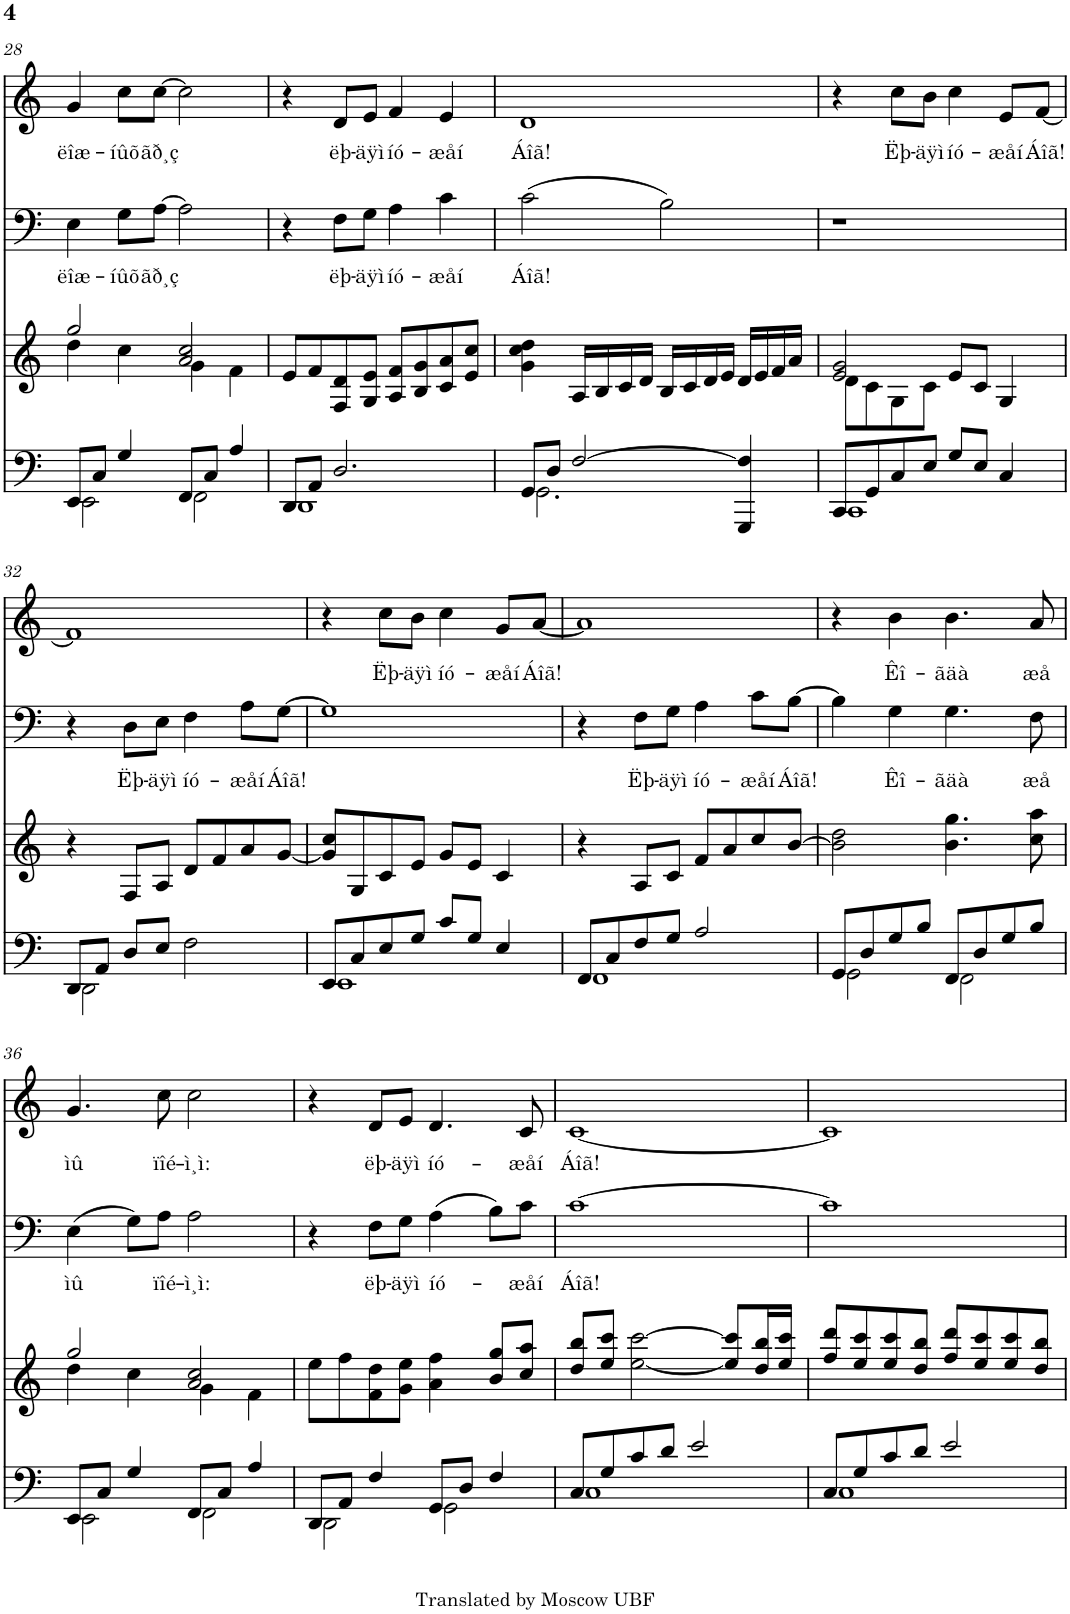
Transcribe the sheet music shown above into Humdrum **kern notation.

**kern	**kern	**kern	**text	**kern	**text
*part4	*part3	*part2	*part2	*part1	*part1
*staff4	*staff3	*staff2	*staff2	*staff1	*staff1
*I"Piano Left	*I"Piano Right	*I"Voice-TB	*	*I"Voice-SA	*
*I'Pno	*I'Pno	*	*	*	*
!!LO:PB:g=z
*clefF4	*clefG2	*clefF4	*	*clefG2	*
*k[]	*k[]	*k[]	*	*k[]	*
*M4/4	*M4/4	*M4/4	*	*M4/4	*
=28	=28	=28	=28	=28	=28
*^	*^	*	*	*	*
!	!	!	!	!	!LO:LY:b	!	!LO:LY:b
8EE/L	2EE\	2gg/	4dd\	4E\	ëîæ-	4g/	ëîæ-
8C/J	.	.	.	.	.	.	.
!	!	!	!	!	!LO:LY:b	!	!LO:LY:b
4G/	.	.	4cc\	8G\L	-íûõ	8cc\L	-íûõ
!	!	!	!	!	!LO:LY:b	!	!LO:LY:b
.	.	.	.	[8A\J	ãð¸ç	[8cc\J	ãð¸ç
8FF/L	2FF\	2a/ 2cc/	4g\	2A\]	.	2cc\]	.
8C/J	.	.	.	.	.	.	.
4A/	.	.	4f\	.	.	.	.
*	*	*v	*v	*	*	*	*
=29	=29	=29	=29	=29	=29	=29
8DD/L	1DD	8e/L	4r	.	4r	.
8AA/J	.	8f/	.	.	.	.
!	!	!	!	!LO:LY:b	!	!LO:LY:b
2.D/	.	8F/ 8d/	8F\L	ëþ-	8d/L	ëþ-
!	!	!	!	!LO:LY:b	!	!LO:LY:b
.	.	8G/ 8e/J	8G\J	-äÿì	8e/J	-äÿì
!	!	!	!	!LO:LY:b	!	!LO:LY:b
.	.	8A/ 8f/L	4A\	íó-	4f/	íó-
.	.	8B/ 8g/	.	.	.	.
!	!	!	!	!LO:LY:b	!	!LO:LY:b
.	.	8c/ 8a/	4c\	-æåí	4e/	-æåí
.	.	8e/ 8cc/J	.	.	.	.
=30	=30	=30	=30	=30	=30	=30
!	!	!	!	!LO:LY:b	!	!LO:LY:b
8GG/L	2.GG\	4g\ 4cc\ 4dd\	(2c\	Áîã!	1d	Áîã!
8D/J	.	.	.	.	.	.
[2F/	.	16A/LL	.	.	.	.
.	.	16B/	.	.	.	.
.	.	16c/	.	.	.	.
.	.	16d/JJ	.	.	.	.
.	.	16B/LL	2B\)	.	.	.
.	.	16c/	.	.	.	.
.	.	16d/	.	.	.	.
.	.	16e/JJ	.	.	.	.
4GGG/ 4F/]	4ryy	16d/LL	.	.	.	.
.	.	16e/	.	.	.	.
.	.	16f/	.	.	.	.
.	.	16a/JJ	.	.	.	.
=31	=31	=31	=31	=31	=31	=31
*	*	*^	*	*	*	*
8CC/L	1CC	2e/ 2g/	8d\L	1r	.	4r	.
8GG/	.	.	8c\	.	.	.	.
!	!	!	!	!	!	!	!LO:LY:b
8C/	.	.	8G\	.	.	8cc\L	Ëþ-
!	!	!	!	!	!	!	!LO:LY:b
8E/J	.	.	8c\J	.	.	8b\J	-äÿì
!	!	!	!	!	!	!	!LO:LY:b
8G/L	.	8e/L	2ryy	.	.	4cc\	íó-
8E/J	.	8c/J	.	.	.	.	.
!	!	!	!	!	!	!	!LO:LY:b
4C/	.	4G/	.	.	.	8e/L	-æåí
!	!	!	!	!	!	!	!LO:LY:b
.	.	.	.	.	.	[8f/J	Áîã!
*	*	*v	*v	*	*	*	*
!!LO:LB:g=z
=32	=32	=32	=32	=32	=32	=32
8DD/L	2DD\	4r	4r	.	1f]	.
8AA/J	.	.	.	.	.	.
!	!	!	!	!LO:LY:b	!	!
8D/L	.	8F/L	8D\L	Ëþ-	.	.
!	!	!	!	!LO:LY:b	!	!
8E/J	.	8A/J	8E\J	-äÿì	.	.
!	!	!	!	!LO:LY:b	!	!
2F\	2ryy	8d/L	4F\	íó-	.	.
.	.	8f/	.	.	.	.
!	!	!	!	!LO:LY:b	!	!
.	.	8a/	8A\L	-æåí	.	.
!	!	!	!	!LO:LY:b	!	!
.	.	[8g/J	[8G\J	Áîã!	.	.
=33	=33	=33	=33	=33	=33	=33
8EE/L	1EE	8g/] 8cc/L	1G]	.	4r	.
8C/	.	8G/	.	.	.	.
!	!	!	!	!	!	!LO:LY:b
8E/	.	8c/	.	.	8cc\L	Ëþ-
!	!	!	!	!	!	!LO:LY:b
8G/J	.	8e/J	.	.	8b\J	-äÿì
!	!	!	!	!	!	!LO:LY:b
8c/L	.	8g/L	.	.	4cc\	íó-
8G/J	.	8e/J	.	.	.	.
!	!	!	!	!	!	!LO:LY:b
4E/	.	4c/	.	.	8g/L	-æåí
!	!	!	!	!	!	!LO:LY:b
.	.	.	.	.	[8a/J	Áîã!
=34	=34	=34	=34	=34	=34	=34
8FF/L	1FF	4r	4r	.	1a]	.
8C/	.	.	.	.	.	.
!	!	!	!	!LO:LY:b	!	!
8F/	.	8A/L	8F\L	Ëþ-	.	.
!	!	!	!	!LO:LY:b	!	!
8G/J	.	8c/J	8G\J	-äÿì	.	.
!	!	!	!	!LO:LY:b	!	!
2A/	.	8f/L	4A\	íó-	.	.
.	.	8a/	.	.	.	.
!	!	!	!	!LO:LY:b	!	!
.	.	8cc/	8c\L	-æåí	.	.
!	!	!	!	!LO:LY:b	!	!
.	.	[8b/J	[8B\J	Áîã!	.	.
=35	=35	=35	=35	=35	=35	=35
8GG/L	2GG\	2b\] 2dd\	4B\]	.	4r	.
8D/	.	.	.	.	.	.
!	!	!	!	!LO:LY:b	!	!LO:LY:b
8G/	.	.	4G\	Êî-	4b\	Êî-
8B/J	.	.	.	.	.	.
!	!	!	!	!LO:LY:b	!	!LO:LY:b
8FF/L	2FF\	4.b\ 4.gg\	4.G\	-ãäà	4.b\	-ãäà
8D/	.	.	.	.	.	.
8G/	.	.	.	.	.	.
!	!	!	!	!LO:LY:b	!	!LO:LY:b
8B/J	.	8cc\ 8aa\	8F\	æå	8a/	æå
!!LO:LB:g=z
=36	=36	=36	=36	=36	=36	=36
*	*	*^	*	*	*	*
!	!	!	!	!	!LO:LY:b	!	!LO:LY:b
8EE/L	2EE\	2gg/	4dd\	(4E\	ìû	4.g/	ìû
8C/J	.	.	.	.	.	.	.
4G/	.	.	4cc\	8G\L)	.	.	.
!	!	!	!	!	!LO:LY:b	!	!LO:LY:b
.	.	.	.	8A\J	ïîé-	8cc\	ïîé-
!	!	!	!	!	!LO:LY:b	!	!LO:LY:b
8FF/L	2FF\	2a/ 2cc/	4g\	2A\	-ì¸ì:	2cc\	-ì¸ì:
8C/J	.	.	.	.	.	.	.
4A/	.	.	4f\	.	.	.	.
*	*	*v	*v	*	*	*	*
=37	=37	=37	=37	=37	=37	=37
8DD/L	2DD\	8ee\L	4r	.	4r	.
8AA/J	.	8ff\	.	.	.	.
!	!	!	!	!LO:LY:b	!	!LO:LY:b
4F/	.	8f\ 8dd\	8F\L	ëþ-	8d/L	ëþ-
!	!	!	!	!LO:LY:b	!	!LO:LY:b
.	.	8g\ 8ee\J	8G\J	-äÿì	8e/J	-äÿì
!	!	!	!	!LO:LY:b	!	!LO:LY:b
8GG/L	2GG\	4a\ 4ff\	(4A\	íó-	4.d/	íó-
8D/J	.	.	.	.	.	.
4F/	.	8b/ 8gg/L	8B\L)	.	.	.
!	!	!	!	!LO:LY:b	!	!LO:LY:b
.	.	8cc/ 8aa/J	8c\J	-æåí	8c/	-æåí
=38	=38	=38	=38	=38	=38	=38
!	!	!	!	!LO:LY:b	!	!LO:LY:b
8C/L	1C	8dd/ 8bb/L	[1c	Áîã!	[1c	Áîã!
8G/	.	8ee/ 8ccc/J	.	.	.	.
8c/	.	[2ee\ [2ccc\	.	.	.	.
8d/J	.	.	.	.	.	.
2e/	.	.	.	.	.	.
.	.	8ee/] 8ccc/]L	.	.	.	.
.	.	16dd/ 16bb/L	.	.	.	.
.	.	16ee/ 16ccc/JJ	.	.	.	.
=39	=39	=39	=39	=39	=39	=39
8C/L	1C	8ff/ 8ddd/L	1c]	.	1c]	.
8G/	.	8ee/ 8ccc/	.	.	.	.
8c/	.	8ee/ 8ccc/	.	.	.	.
8d/J	.	8dd/ 8bb/J	.	.	.	.
2e/	.	8ff/ 8ddd/L	.	.	.	.
.	.	8ee/ 8ccc/	.	.	.	.
.	.	8ee/ 8ccc/	.	.	.	.
.	.	8dd/ 8bb/J	.	.	.	.
*v	*v	*	*	*	*	*
=	=	=	=	=	=
*-	*-	*-	*-	*-	*-
